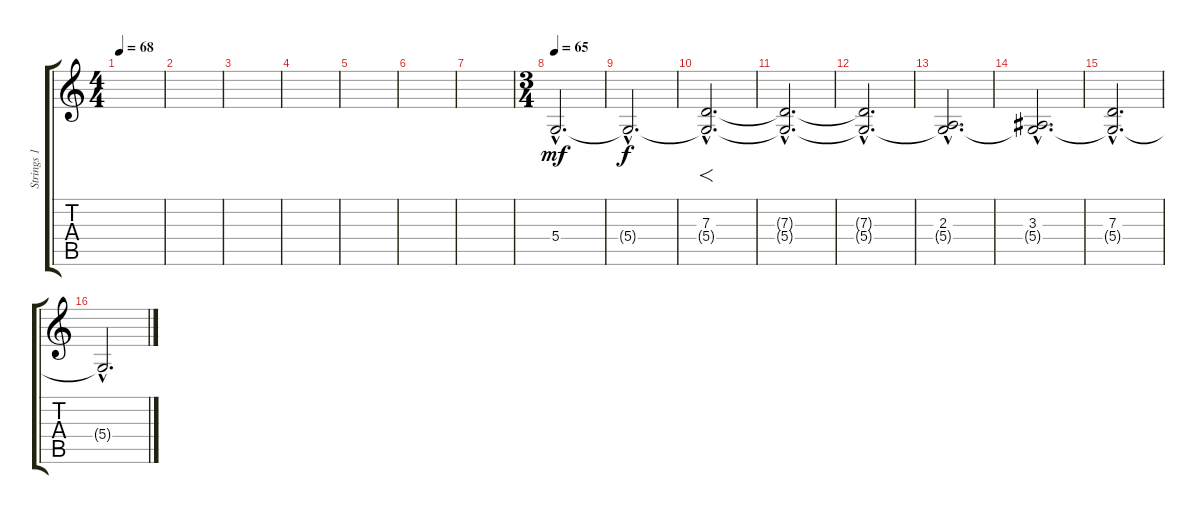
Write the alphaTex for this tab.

\track ("Strings 1" "Strings 1") {instrument stringensemble1}
\staff {score tabs}
\tuning (E4 B3 G3 D3 A2 D2) {hide}
\ts (4 4)
\tempo 68
\clef g2
\ks c
|
|
|
|
|
|
|
\ts (3 4)
\tempo 65
5.4{hac}.2{d dy mf volume 12} |
5.4{hac t}.2{d dy f} |
(7.3{hac} 5.4{hac t}).2{f d} |
(7.3{hac t} 5.4{hac t}).2{d} |
(7.3{hac t} 5.4{hac t}).2{d} |
(2.3{hac} 5.4{hac t}).2{d volume 12} |
(3.3{hac} 5.4{hac t}).2{d} |
(7.3{hac} 5.4{hac t}).2{d} |
5.4{hac t}.2{d}
